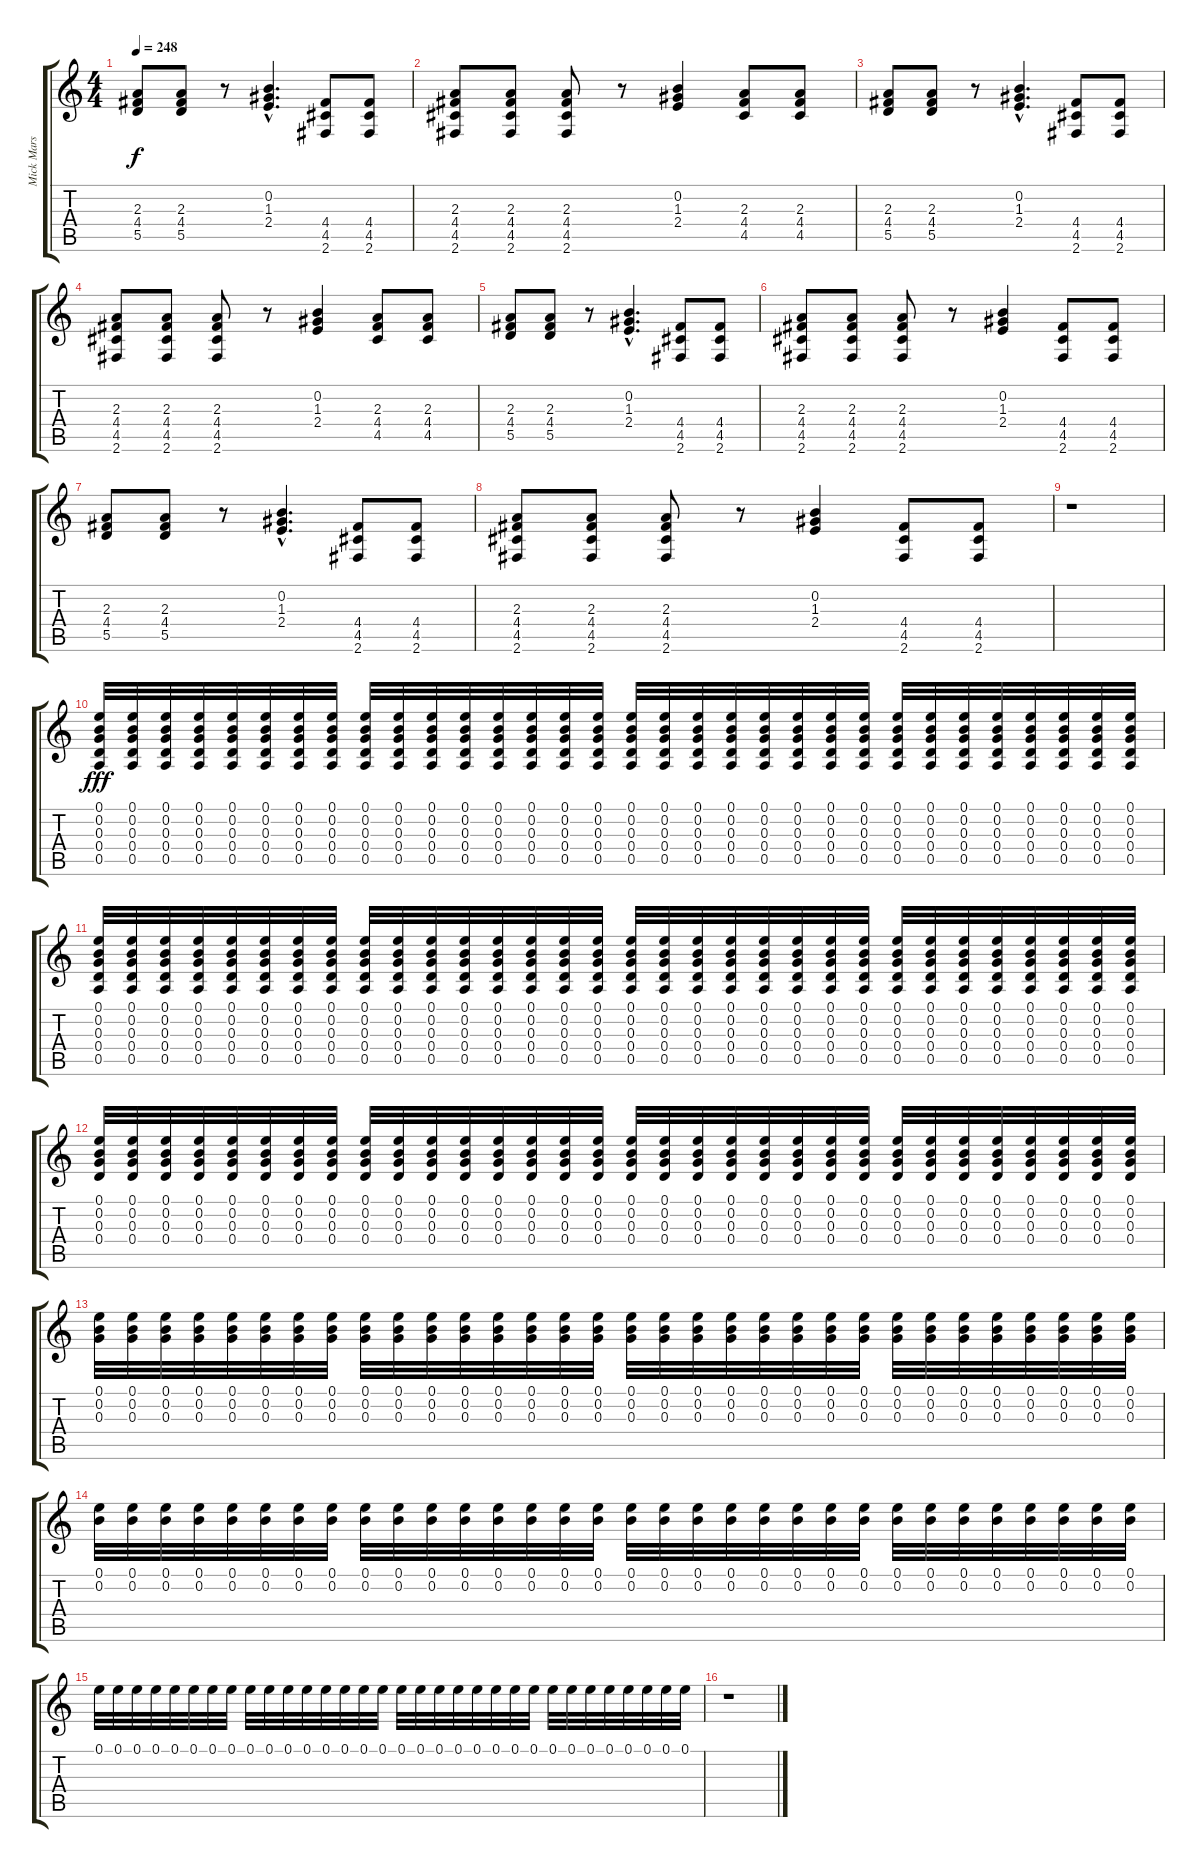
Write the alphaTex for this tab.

\track ("Mick Mars" "Mick Mars") {instrument distortionguitar}
\staff {score tabs}
\tuning (E4 B3 G3 D3 A2 E2) {hide}
\ts (4 4)
\tempo 248
\clef g2
\ks c
(2.3 4.4 5.5).8{dy f} (2.3 4.4 5.5).8 r.8 (0.2{hac} 1.3{hac} 2.4{hac}).4{d} (4.4 4.5 2.6).8 (4.4 4.5 2.6).8 |
(2.3 4.4 4.5 2.6).8 (2.3 4.4 4.5 2.6).8 (2.3 4.4 4.5 2.6).8 r.8 (0.2 1.3 2.4).4 (2.3 4.4 4.5).8 (2.3 4.4 4.5).8 |
(2.3 4.4 5.5).8 (2.3 4.4 5.5).8 r.8 (0.2{hac} 1.3{hac} 2.4{hac}).4{d} (4.4 4.5 2.6).8 (4.4 4.5 2.6).8 |
(2.3 4.4 4.5 2.6).8 (2.3 4.4 4.5 2.6).8 (2.3 4.4 4.5 2.6).8 r.8 (0.2 1.3 2.4).4 (2.3 4.4 4.5).8 (2.3 4.4 4.5).8 |
(2.3 4.4 5.5).8 (2.3 4.4 5.5).8 r.8 (0.2{hac} 1.3{hac} 2.4{hac}).4{d} (4.4 4.5 2.6).8 (4.4 4.5 2.6).8 |
(2.3 4.4 4.5 2.6).8 (2.3 4.4 4.5 2.6).8 (2.3 4.4 4.5 2.6).8 r.8 (0.2 1.3 2.4).4 (4.4 4.5 2.6).8 (4.4 4.5 2.6).8 |
(2.3 4.4 5.5).8 (2.3 4.4 5.5).8 r.8 (0.2{hac} 1.3{hac} 2.4{hac}).4{d} (4.4 4.5 2.6).8 (4.4 4.5 2.6).8 |
(2.3 4.4 4.5 2.6).8 (2.3 4.4 4.5 2.6).8 (2.3 4.4 4.5 2.6).8 r.8 (0.2 1.3 2.4).4 (4.4 4.5 2.6).8 (4.4 4.5 2.6).8 |
r.1 |
(0.1 0.2 0.3 0.4 0.5).32{dy fff} (0.1 0.2 0.3 0.4 0.5).32 (0.1 0.2 0.3 0.4 0.5).32 (0.1 0.2 0.3 0.4 0.5).32 (0.1 0.2 0.3 0.4 0.5).32 (0.1 0.2 0.3 0.4 0.5).32 (0.1 0.2 0.3 0.4 0.5).32 (0.1 0.2 0.3 0.4 0.5).32 (0.1 0.2 0.3 0.4 0.5).32 (0.1 0.2 0.3 0.4 0.5).32 (0.1 0.2 0.3 0.4 0.5).32 (0.1 0.2 0.3 0.4 0.5).32 (0.1 0.2 0.3 0.4 0.5).32 (0.1 0.2 0.3 0.4 0.5).32 (0.1 0.2 0.3 0.4 0.5).32 (0.1 0.2 0.3 0.4 0.5).32 (0.1 0.2 0.3 0.4 0.5).32 (0.1 0.2 0.3 0.4 0.5).32 (0.1 0.2 0.3 0.4 0.5).32 (0.1 0.2 0.3 0.4 0.5).32 (0.1 0.2 0.3 0.4 0.5).32 (0.1 0.2 0.3 0.4 0.5).32 (0.1 0.2 0.3 0.4 0.5).32 (0.1 0.2 0.3 0.4 0.5).32 (0.1 0.2 0.3 0.4 0.5).32 (0.1 0.2 0.3 0.4 0.5).32 (0.1 0.2 0.3 0.4 0.5).32 (0.1 0.2 0.3 0.4 0.5).32 (0.1 0.2 0.3 0.4 0.5).32 (0.1 0.2 0.3 0.4 0.5).32 (0.1 0.2 0.3 0.4 0.5).32 (0.1 0.2 0.3 0.4 0.5).32 |
(0.1 0.2 0.3 0.4 0.5).32 (0.1 0.2 0.3 0.4 0.5).32 (0.1 0.2 0.3 0.4 0.5).32 (0.1 0.2 0.3 0.4 0.5).32 (0.1 0.2 0.3 0.4 0.5).32 (0.1 0.2 0.3 0.4 0.5).32 (0.1 0.2 0.3 0.4 0.5).32 (0.1 0.2 0.3 0.4 0.5).32 (0.1 0.2 0.3 0.4 0.5).32 (0.1 0.2 0.3 0.4 0.5).32 (0.1 0.2 0.3 0.4 0.5).32 (0.1 0.2 0.3 0.4 0.5).32 (0.1 0.2 0.3 0.4 0.5).32 (0.1 0.2 0.3 0.4 0.5).32 (0.1 0.2 0.3 0.4 0.5).32 (0.1 0.2 0.3 0.4 0.5).32 (0.1 0.2 0.3 0.4 0.5).32 (0.1 0.2 0.3 0.4 0.5).32 (0.1 0.2 0.3 0.4 0.5).32 (0.1 0.2 0.3 0.4 0.5).32 (0.1 0.2 0.3 0.4 0.5).32 (0.1 0.2 0.3 0.4 0.5).32 (0.1 0.2 0.3 0.4 0.5).32 (0.1 0.2 0.3 0.4 0.5).32 (0.1 0.2 0.3 0.4 0.5).32 (0.1 0.2 0.3 0.4 0.5).32 (0.1 0.2 0.3 0.4 0.5).32 (0.1 0.2 0.3 0.4 0.5).32 (0.1 0.2 0.3 0.4 0.5).32 (0.1 0.2 0.3 0.4 0.5).32 (0.1 0.2 0.3 0.4 0.5).32 (0.1 0.2 0.3 0.4 0.5).32 |
(0.1 0.2 0.3 0.4).32 (0.1 0.2 0.3 0.4).32 (0.1 0.2 0.3 0.4).32 (0.1 0.2 0.3 0.4).32 (0.1 0.2 0.3 0.4).32 (0.1 0.2 0.3 0.4).32 (0.1 0.2 0.3 0.4).32 (0.1 0.2 0.3 0.4).32 (0.1 0.2 0.3 0.4).32 (0.1 0.2 0.3 0.4).32 (0.1 0.2 0.3 0.4).32 (0.1 0.2 0.3 0.4).32 (0.1 0.2 0.3 0.4).32 (0.1 0.2 0.3 0.4).32 (0.1 0.2 0.3 0.4).32 (0.1 0.2 0.3 0.4).32 (0.1 0.2 0.3 0.4).32 (0.1 0.2 0.3 0.4).32 (0.1 0.2 0.3 0.4).32 (0.1 0.2 0.3 0.4).32 (0.1 0.2 0.3 0.4).32 (0.1 0.2 0.3 0.4).32 (0.1 0.2 0.3 0.4).32 (0.1 0.2 0.3 0.4).32 (0.1 0.2 0.3 0.4).32 (0.1 0.2 0.3 0.4).32 (0.1 0.2 0.3 0.4).32 (0.1 0.2 0.3 0.4).32 (0.1 0.2 0.3 0.4).32 (0.1 0.2 0.3 0.4).32 (0.1 0.2 0.3 0.4).32 (0.1 0.2 0.3 0.4).32 |
(0.1 0.2 0.3).32 (0.1 0.2 0.3).32 (0.1 0.2 0.3).32 (0.1 0.2 0.3).32 (0.1 0.2 0.3).32 (0.1 0.2 0.3).32 (0.1 0.2 0.3).32 (0.1 0.2 0.3).32 (0.1 0.2 0.3).32 (0.1 0.2 0.3).32 (0.1 0.2 0.3).32 (0.1 0.2 0.3).32 (0.1 0.2 0.3).32 (0.1 0.2 0.3).32 (0.1 0.2 0.3).32 (0.1 0.2 0.3).32 (0.1 0.2 0.3).32 (0.1 0.2 0.3).32 (0.1 0.2 0.3).32 (0.1 0.2 0.3).32 (0.1 0.2 0.3).32 (0.1 0.2 0.3).32 (0.1 0.2 0.3).32 (0.1 0.2 0.3).32 (0.1 0.2 0.3).32 (0.1 0.2 0.3).32 (0.1 0.2 0.3).32 (0.1 0.2 0.3).32 (0.1 0.2 0.3).32 (0.1 0.2 0.3).32 (0.1 0.2 0.3).32 (0.1 0.2 0.3).32 |
(0.1 0.2).32 (0.1 0.2).32 (0.1 0.2).32 (0.1 0.2).32 (0.1 0.2).32 (0.1 0.2).32 (0.1 0.2).32 (0.1 0.2).32 (0.1 0.2).32 (0.1 0.2).32 (0.1 0.2).32 (0.1 0.2).32 (0.1 0.2).32 (0.1 0.2).32 (0.1 0.2).32 (0.1 0.2).32 (0.1 0.2).32 (0.1 0.2).32 (0.1 0.2).32 (0.1 0.2).32 (0.1 0.2).32 (0.1 0.2).32 (0.1 0.2).32 (0.1 0.2).32 (0.1 0.2).32 (0.1 0.2).32 (0.1 0.2).32 (0.1 0.2).32 (0.1 0.2).32 (0.1 0.2).32 (0.1 0.2).32 (0.1 0.2).32 |
0.1.32 0.1.32 0.1.32 0.1.32 0.1.32 0.1.32 0.1.32 0.1.32 0.1.32 0.1.32 0.1.32 0.1.32 0.1.32 0.1.32 0.1.32 0.1.32 0.1.32 0.1.32 0.1.32 0.1.32 0.1.32 0.1.32 0.1.32 0.1.32 0.1.32 0.1.32 0.1.32 0.1.32 0.1.32 0.1.32 0.1.32 0.1.32 |
r.1
